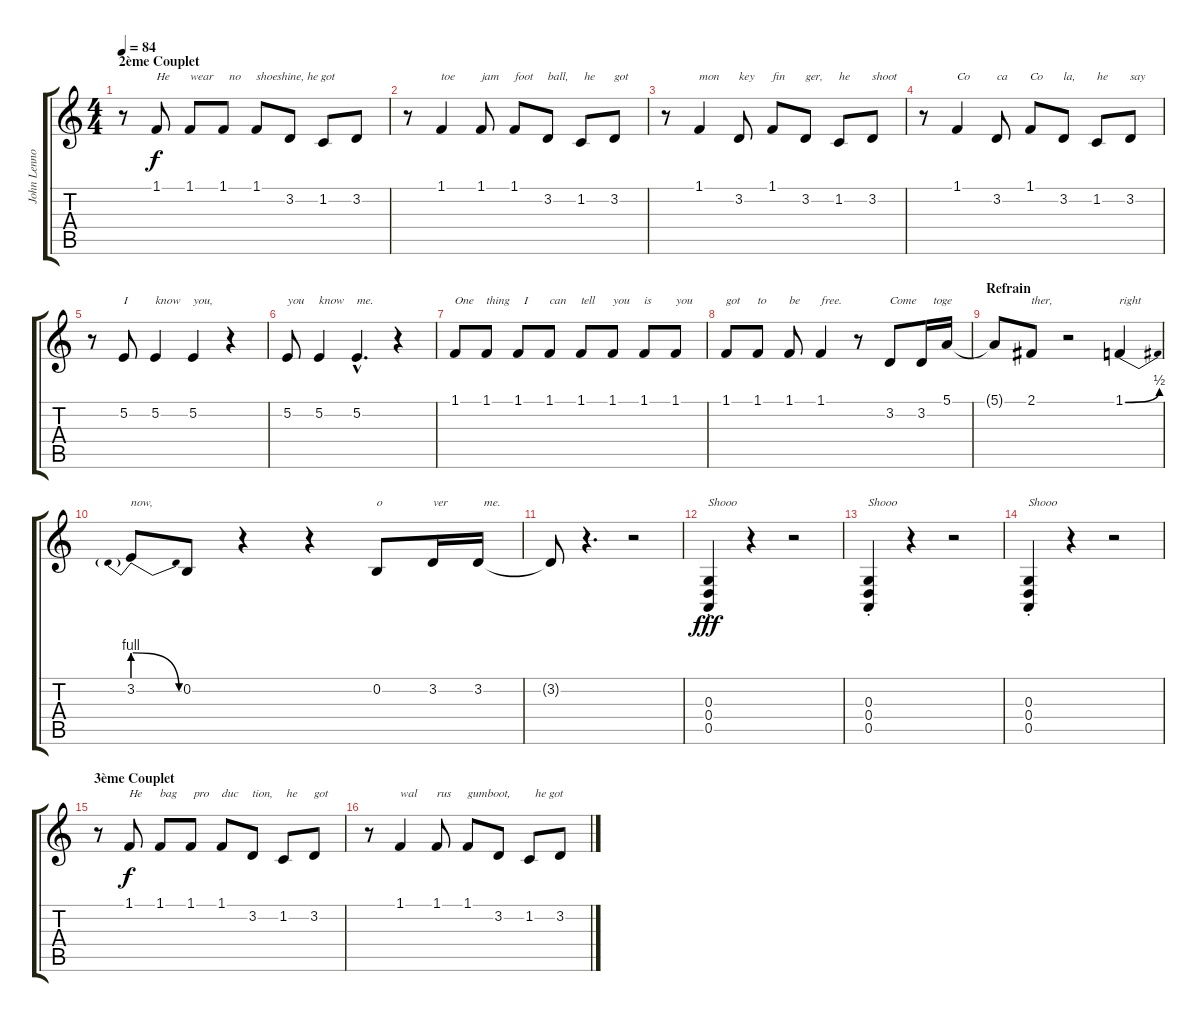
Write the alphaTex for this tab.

\track ("John Lennon" "John Lenno") {instrument tenorsax}
\staff {score tabs}
\tuning (E4 B3 G3 D3 A2 E2) {hide}
\ts (4 4)
\section ("" "2ème Couplet")
\tempo 84
\clef g2
\ks c
r.8{dy fff volume 14 instrument tenorsax} 1.1.8{txt "He" dy f} 1.1.8{txt "wear"} 1.1.8{txt "  no"} 1.1.8{txt "shoeshine, he got"} 3.2.8 1.2.8 3.2.8 |
r.8 1.1.4{txt "toe"} 1.1.8{txt "jam"} 1.1.8{txt "foot"} 3.2.8{txt "ball,"} 1.2.8{txt " he"} 3.2.8{txt "got"} |
r.8 1.1.4{txt "mon"} 3.2.8{txt "key"} 1.1.8{txt "fin"} 3.2.8{txt "ger,"} 1.2.8{txt "he"} 3.2.8{txt "shoot"} |
r.8 1.1.4{txt "Co"} 3.2.8{txt "ca"} 1.1.8{txt "Co"} 3.2.8{txt "la,"} 1.2.8{txt "he"} 3.2.8{txt "say"} |
r.8 5.2.8{txt "I"} 5.2.4{txt "know"} 5.2.4{txt "you,"} r.4 |
5.2.8{txt "you"} 5.2.4{txt "know"} 5.2{hac}.4{d txt "me."} r.4 |
1.1.8{txt "One"} 1.1.8{txt "thing"} 1.1.8{txt "  I"} 1.1.8{txt "can"} 1.1.8{txt "tell"} 1.1.8{txt "you"} 1.1.8{txt "is"} 1.1.8{txt "you"} |
1.1.8{txt "got"} 1.1.8{txt "to"} 1.1.8{txt "be"} 1.1.4{txt "free."} r.8 3.2.8{txt "Come"} 3.2.16{txt "    toge"} 5.1.16 |
\section ("" "Refrain")
5.1{t}.8 2.1.8{txt "ther,"} r.2 1.1{be (bend 0 0 60 2)}.4{txt "right"} |
3.2{be (prebendrelease 0 4 60 0)}.8{txt "now,"} 0.2.8 r.4 r.4 0.2.8{txt "o"} 3.2.16{txt "ver"} 3.2.16{txt "  me."} |
3.2{t}.8 r.4{d} r.2 |
(0.3{st} 0.4{st} 0.5{st}).4{txt "Shooo" dy fff volume 16 instrument reversecymbal} r.4 r.2 |
(0.3{st} 0.4{st} 0.5{st}).4{txt "Shooo"} r.4 r.2 |
(0.3{st} 0.4{st} 0.5{st}).4{txt "Shooo"} r.4 r.2 |
\section ("" "3ème Couplet")
r.8{volume 14 instrument tenorsax} 1.1.8{txt "He" dy f} 1.1.8{txt "bag"} 1.1.8{txt " pro"} 1.1.8{txt "duc"} 3.2.8{txt "tion,"} 1.2.8{txt " he"} 3.2.8{txt "got"} |
r.8 1.1.4{txt "wal"} 1.1.8{txt "rus"} 1.1.8{txt "gumboot,"} 3.2.8 1.2.8{txt "  he got"} 3.2.8
